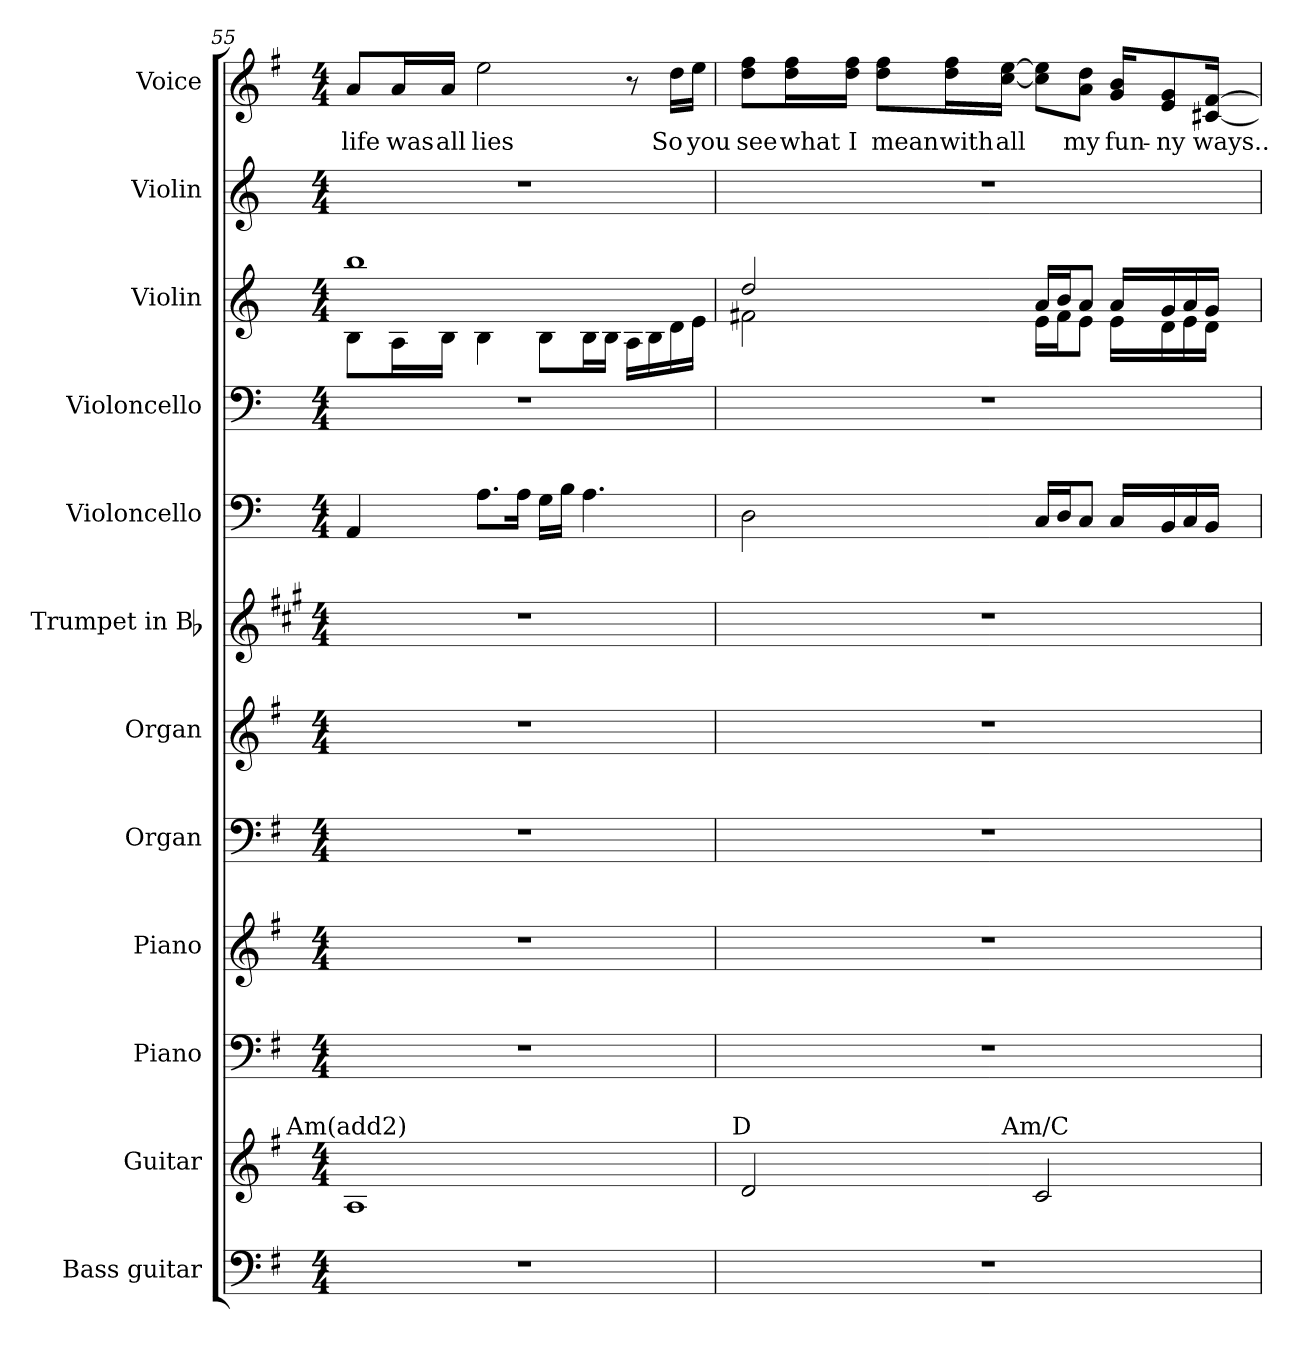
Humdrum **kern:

**kern	**kern	**kern	**kern	**kern	**kern	**kern	**kern	**kern	**kern	**kern	**kern	**text
*part12	*part11	*part10	*part9	*part8	*part7	*part6	*part5	*part4	*part3	*part2	*part1	*part1
*staff12	*staff11	*staff10	*staff9	*staff8	*staff7	*staff6	*staff5	*staff4	*staff3	*staff2	*staff1	*staff1
*I"Bass guitar	*I"Guitar	*I"Piano	*I"Piano	*I"Organ	*I"Organ	*I"Trumpet in Bb	*I"Violoncello	*I"Violoncello	*I"Violin	*I"Violin	*I"Voice	*
*I'Bass	*I'Guit.	*I'Pno	*I'Pno	*I'Org.	*I'Org.	*I'Tpt	*I'Vc.	*I'Vc.	*I'Vln	*I'Vln	*I'Voice	*
!!LO:LB:g=z
*clefF4	*clefG2	*clefF4	*clefG2	*clefF4	*clefG2	*clefG2	*clefF4	*clefF4	*clefG2	*clefG2	*clefG2	*
*ITrd7c12	*ITrd7c12	*	*	*	*	*ITrd1c2	*	*	*	*	*	*
*k[f#]	*k[f#]	*k[f#]	*k[f#]	*k[f#]	*k[f#]	*k[f#]	*k[]	*k[]	*k[]	*k[]	*k[f#]	*
*G:	*G:	*G:	*G:	*G:	*G:	*G:	*C:	*C:	*C:	*C:	*G:	*
*M4/4	*M4/4	*M4/4	*M4/4	*M4/4	*M4/4	*M4/4	*M4/4	*M4/4	*M4/4	*M4/4	*M4/4	*
=55	=55	=55	=55	=55	=55	=55	=55	=55	=55	=55	=55	=55
*	*	*	*	*	*	*	*	*	*^	*	*	*
!	!LO:TX:a:cj:t=Am(add2)	!	!	!	!	!	!	!	!	!	!	!	!
!	!	!	!	!	!	!	!	!	!	!	!	!	!LO:LY:b:color=#000000
1r	1AAi	1r	1r	1r	1r	1r	4AAi/	1r	1bbi	8Bi\L	1r	8ai/L	life
!	!	!	!	!	!	!	!	!	!	!	!	!	!LO:LY:b:color=#000000
.	.	.	.	.	.	.	.	.	.	16Ai\L	.	16ai/L	was
!	!	!	!	!	!	!	!	!	!	!	!	!	!LO:LY:b:color=#000000
.	.	.	.	.	.	.	.	.	.	16Bi\JJ	.	16ai/JJ	all
!	!	!	!	!	!	!	!	!	!	!	!	!	!LO:LY:b:color=#000000
.	.	.	.	.	.	.	8.Ai\L	.	.	4Bi\	.	2eei\	lies
.	.	.	.	.	.	.	16Ai\Jk	.	.	.	.	.	.
.	.	.	.	.	.	.	16Gi\LL	.	.	8Bi\L	.	.	.
.	.	.	.	.	.	.	16Bi\JJ	.	.	.	.	.	.
.	.	.	.	.	.	.	4.Ai\	.	.	16Bi\L	.	.	.
.	.	.	.	.	.	.	.	.	.	16Bi\JJ	.	.	.
.	.	.	.	.	.	.	.	.	.	16Ai\LL	.	8r	.
.	.	.	.	.	.	.	.	.	.	16Bi\	.	.	.
!	!	!	!	!	!	!	!	!	!	!	!	!	!LO:LY:b:color=#000000
.	.	.	.	.	.	.	.	.	.	16di\	.	16ddi\LL	So
!	!	!	!	!	!	!	!	!	!	!	!	!	!LO:LY:b:color=#000000
.	.	.	.	.	.	.	.	.	.	16ei\JJ	.	16eei\JJ	you
=56	=56	=56	=56	=56	=56	=56	=56	=56	=56	=56	=56	=56	=56
!	!LO:TX:a:cj:t=D	!	!	!	!	!	!	!	!	!	!	!	!
!	!	!	!	!	!	!	!	!	!	!	!	!	!LO:LY:b:color=#000000
1r	2Di/	1r	1r	1r	1r	1r	2Di\	1r	2ddi/	2f#i\	1r	8ddi\ 8ff#iL	see
!	!	!	!	!	!	!	!	!	!	!	!	!	!LO:LY:b:color=#000000
.	.	.	.	.	.	.	.	.	.	.	.	16ddi\ 16ff#iL	what
!	!	!	!	!	!	!	!	!	!	!	!	!	!LO:LY:b:color=#000000
.	.	.	.	.	.	.	.	.	.	.	.	16ddi\ 16ff#iJJ	I
!	!	!	!	!	!	!	!	!	!	!	!	!	!LO:LY:b:color=#000000
.	.	.	.	.	.	.	.	.	.	.	.	8ddi\ 8ff#iL	mean
!	!	!	!	!	!	!	!	!	!	!	!	!	!LO:LY:b:color=#000000
.	.	.	.	.	.	.	.	.	.	.	.	16ddi\ 16ff#iL	with
!	!	!	!	!	!	!	!	!	!	!	!	!	!LO:LY:b:color=#000000
.	.	.	.	.	.	.	.	.	.	.	.	[16cci\ [16eeiJJ	all
!	!LO:TX:a:cj:t=Am/C	!	!	!	!	!	!	!	!	!	!	!	!
.	2Ci/	.	.	.	.	.	16Ci/LL	.	16ai/LL	16ei\LL	.	8cci\] 8eei]L	.
.	.	.	.	.	.	.	16Di/J	.	16bi/J	16f#i\J	.	.	.
!	!	!	!	!	!	!	!	!	!	!	!	!	!LO:LY:b:color=#000000
.	.	.	.	.	.	.	8Ci/J	.	8ai/J	8ei\J	.	8ai\ 8ddiJ	my
!	!	!	!	!	!	!	!	!	!	!	!	!	!LO:LY:b:color=#000000
.	.	.	.	.	.	.	16Ci/LL	.	16ai/LL	16ei\LL	.	16gi/ 16biKL	fun-
!	!	!	!	!	!	!	!	!	!	!	!	!	!LO:LY:b:color=#000000
.	.	.	.	.	.	.	16BBi/	.	16gi/	16di\	.	8ei/ 8gi	-ny
.	.	.	.	.	.	.	16Ci/	.	16ai/	16ei\	.	.	.
!	!	!	!	!	!	!	!	!	!	!	!	!	!LO:LY:b:color=#000000
.	.	.	.	.	.	.	16BBi/JJ	.	16gi/JJ	16di\JJ	.	[16c#Xi/ [16f#iJk	ways..
*	*	*	*	*	*	*	*	*	*v	*v	*	*	*
=	=	=	=	=	=	=	=	=	=	=	=	=
*-	*-	*-	*-	*-	*-	*-	*-	*-	*-	*-	*-	*-
